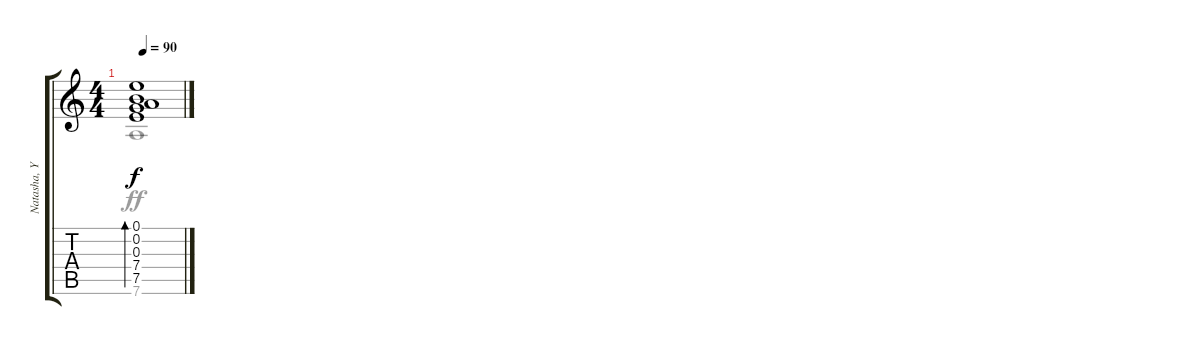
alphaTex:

\track ("Natasha, Ygor" "Natasha, Y") {instrument acousticguitarnylon}
\staff {score tabs}
\tuning (E4 B3 G3 D3 A2 D2) {hide}
\voice
\ts (4 4)
\tempo 90
\clef g2
\ks c
(0.1 0.2 0.3 7.4 7.5).1{bd 60 dy f}
\voice
\clef g2
\ottava regular
\simile none
\ks c
7.6.1{dy ff}
